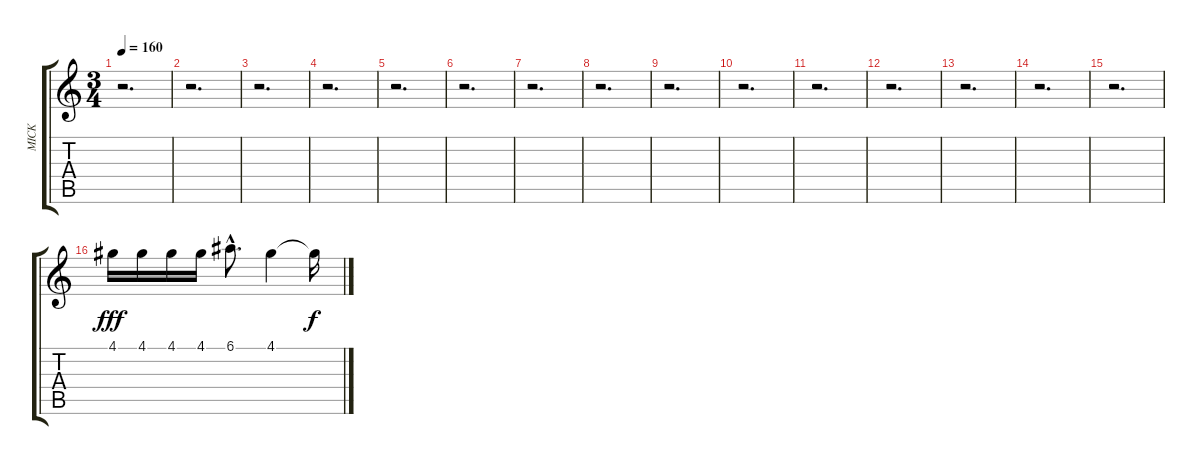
\track ("MICK" "MICK") {instrument distortionguitar}
\staff {score tabs}
\tuning (E4 B3 G3 D3 A2 E2) {hide}
\ts (3 4)
\tempo 160
\clef g2
\ks c
r.2{d dy f} |
r.2{d} |
r.2{d} |
r.2{d} |
r.2{d} |
r.2{d} |
r.2{d} |
r.2{d} |
r.2{d} |
r.2{d} |
r.2{d} |
r.2{d} |
r.2{d} |
r.2{d} |
r.2{d} |
4.1.16{dy fff} 4.1.16 4.1.16 4.1.16 6.1{hac}.8{d} 4.1.4 4.1{t}.16{dy f}
